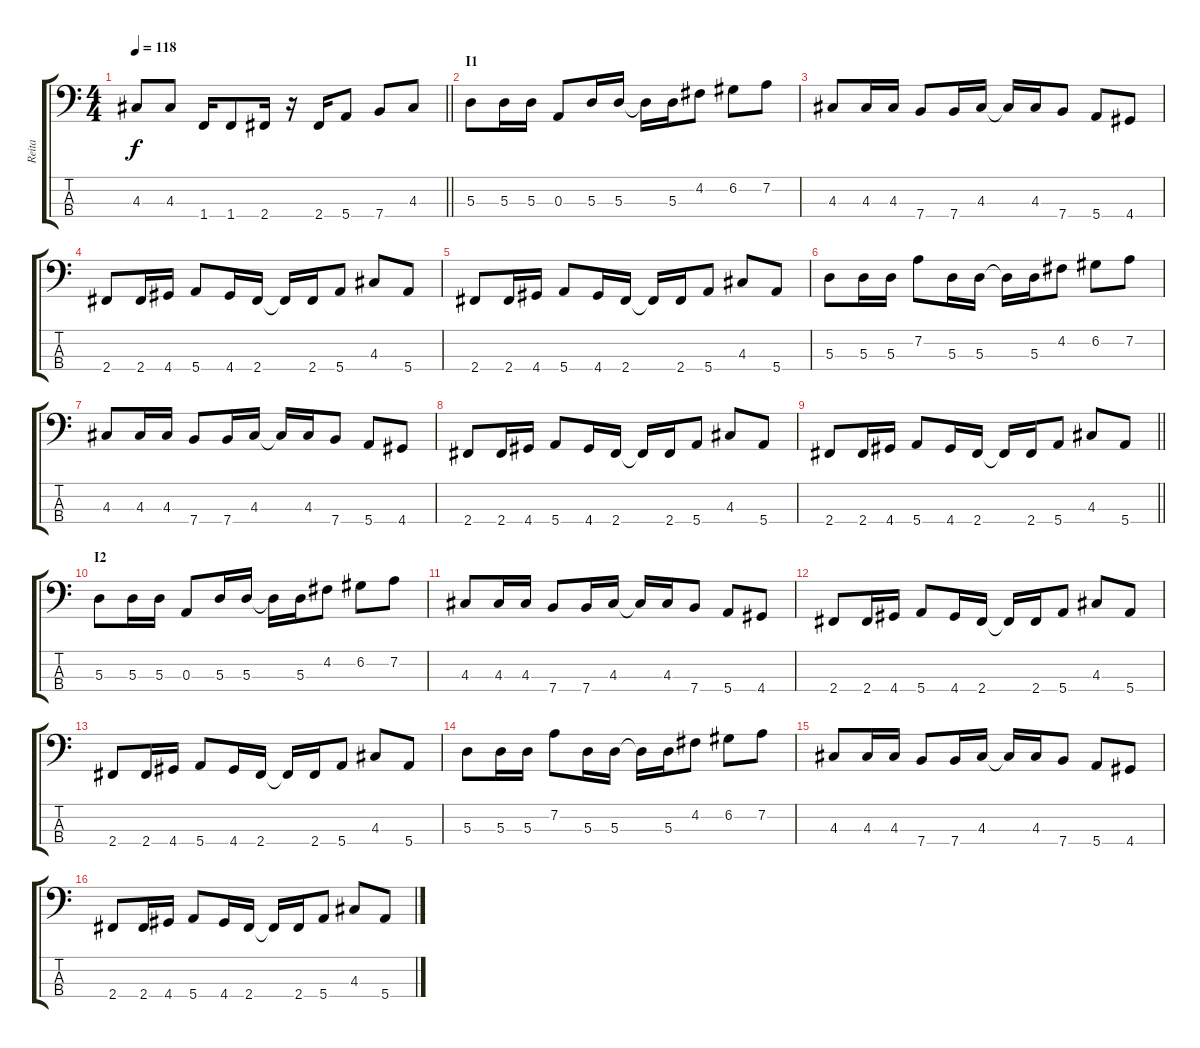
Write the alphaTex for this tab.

\track ("Reita" "Reita") {instrument electricbasspick}
\staff {score tabs}
\tuning (G2 D2 A1 E1) {hide}
\ts (4 4)
\tempo 118
\clef f4
\barLineRight lightlight
\ks c
4.3.8{dy f} 4.3.8 1.4.16 1.4.8 2.4.16 r.16 2.4.16 5.4.8 7.4.8 4.3.8 |
\section ("" "I1")
5.3.8 5.3.16 5.3.16 0.3.8 5.3.16 5.3.16 5.3{t}.16 5.3.16 4.2.8 6.2.8 7.2.8 |
4.3.8 4.3.16 4.3.16 7.4.8 7.4.16 4.3.16 4.3{t}.16 4.3.16 7.4.8 5.4.8 4.4.8 |
2.4.8 2.4.16 4.4.16 5.4.8 4.4.16 2.4.16 2.4{t}.16 2.4.16 5.4.8 4.3.8 5.4.8 |
2.4.8 2.4.16 4.4.16 5.4.8 4.4.16 2.4.16 2.4{t}.16 2.4.16 5.4.8 4.3.8 5.4.8 |
5.3.8 5.3.16 5.3.16 7.2.8 5.3.16 5.3.16 5.3{t}.16 5.3.16 4.2.8 6.2.8 7.2.8 |
4.3.8 4.3.16 4.3.16 7.4.8 7.4.16 4.3.16 4.3{t}.16 4.3.16 7.4.8 5.4.8 4.4.8 |
2.4.8 2.4.16 4.4.16 5.4.8 4.4.16 2.4.16 2.4{t}.16 2.4.16 5.4.8 4.3.8 5.4.8 |
\barLineRight lightlight
2.4.8 2.4.16 4.4.16 5.4.8 4.4.16 2.4.16 2.4{t}.16 2.4.16 5.4.8 4.3.8 5.4.8 |
\section ("" "I2")
5.3.8 5.3.16 5.3.16 0.3.8 5.3.16 5.3.16 5.3{t}.16 5.3.16 4.2.8 6.2.8 7.2.8 |
4.3.8 4.3.16 4.3.16 7.4.8 7.4.16 4.3.16 4.3{t}.16 4.3.16 7.4.8 5.4.8 4.4.8 |
2.4.8 2.4.16 4.4.16 5.4.8 4.4.16 2.4.16 2.4{t}.16 2.4.16 5.4.8 4.3.8 5.4.8 |
2.4.8 2.4.16 4.4.16 5.4.8 4.4.16 2.4.16 2.4{t}.16 2.4.16 5.4.8 4.3.8 5.4.8 |
5.3.8 5.3.16 5.3.16 7.2.8 5.3.16 5.3.16 5.3{t}.16 5.3.16 4.2.8 6.2.8 7.2.8 |
4.3.8 4.3.16 4.3.16 7.4.8 7.4.16 4.3.16 4.3{t}.16 4.3.16 7.4.8 5.4.8 4.4.8 |
2.4.8 2.4.16 4.4.16 5.4.8 4.4.16 2.4.16 2.4{t}.16 2.4.16 5.4.8 4.3.8 5.4.8
